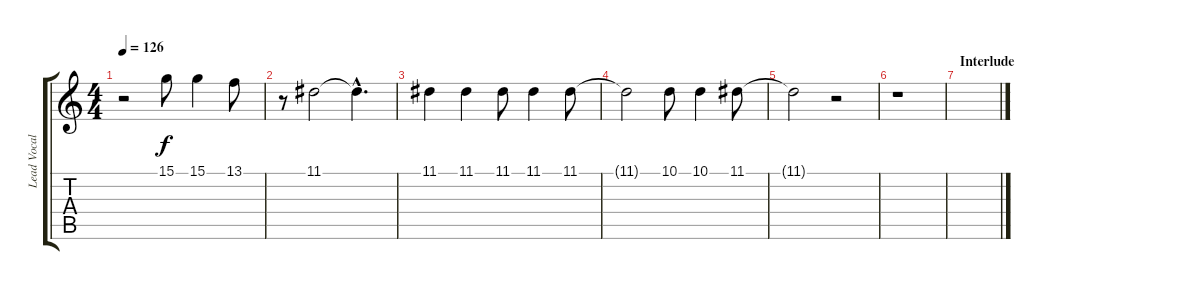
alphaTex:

\track ("Lead Vocals" "Lead Vocal") {instrument trombone}
\staff {score tabs}
\tuning (E4 B3 G3 D3 A2 E2) {hide}
\ts (4 4)
\tempo 126
\clef g2
\ks c
r.2{dy f} 15.1.8 15.1.4 13.1.8 |
r.8 11.1.2 11.1{hac t}.4{d} |
11.1.4 11.1.4 11.1.8 11.1.4 11.1.8 |
11.1{t}.2 10.1.8 10.1.4 11.1.8 |
11.1{t}.2 r.2 |
r.1 |
\section ("" "Interlude")
